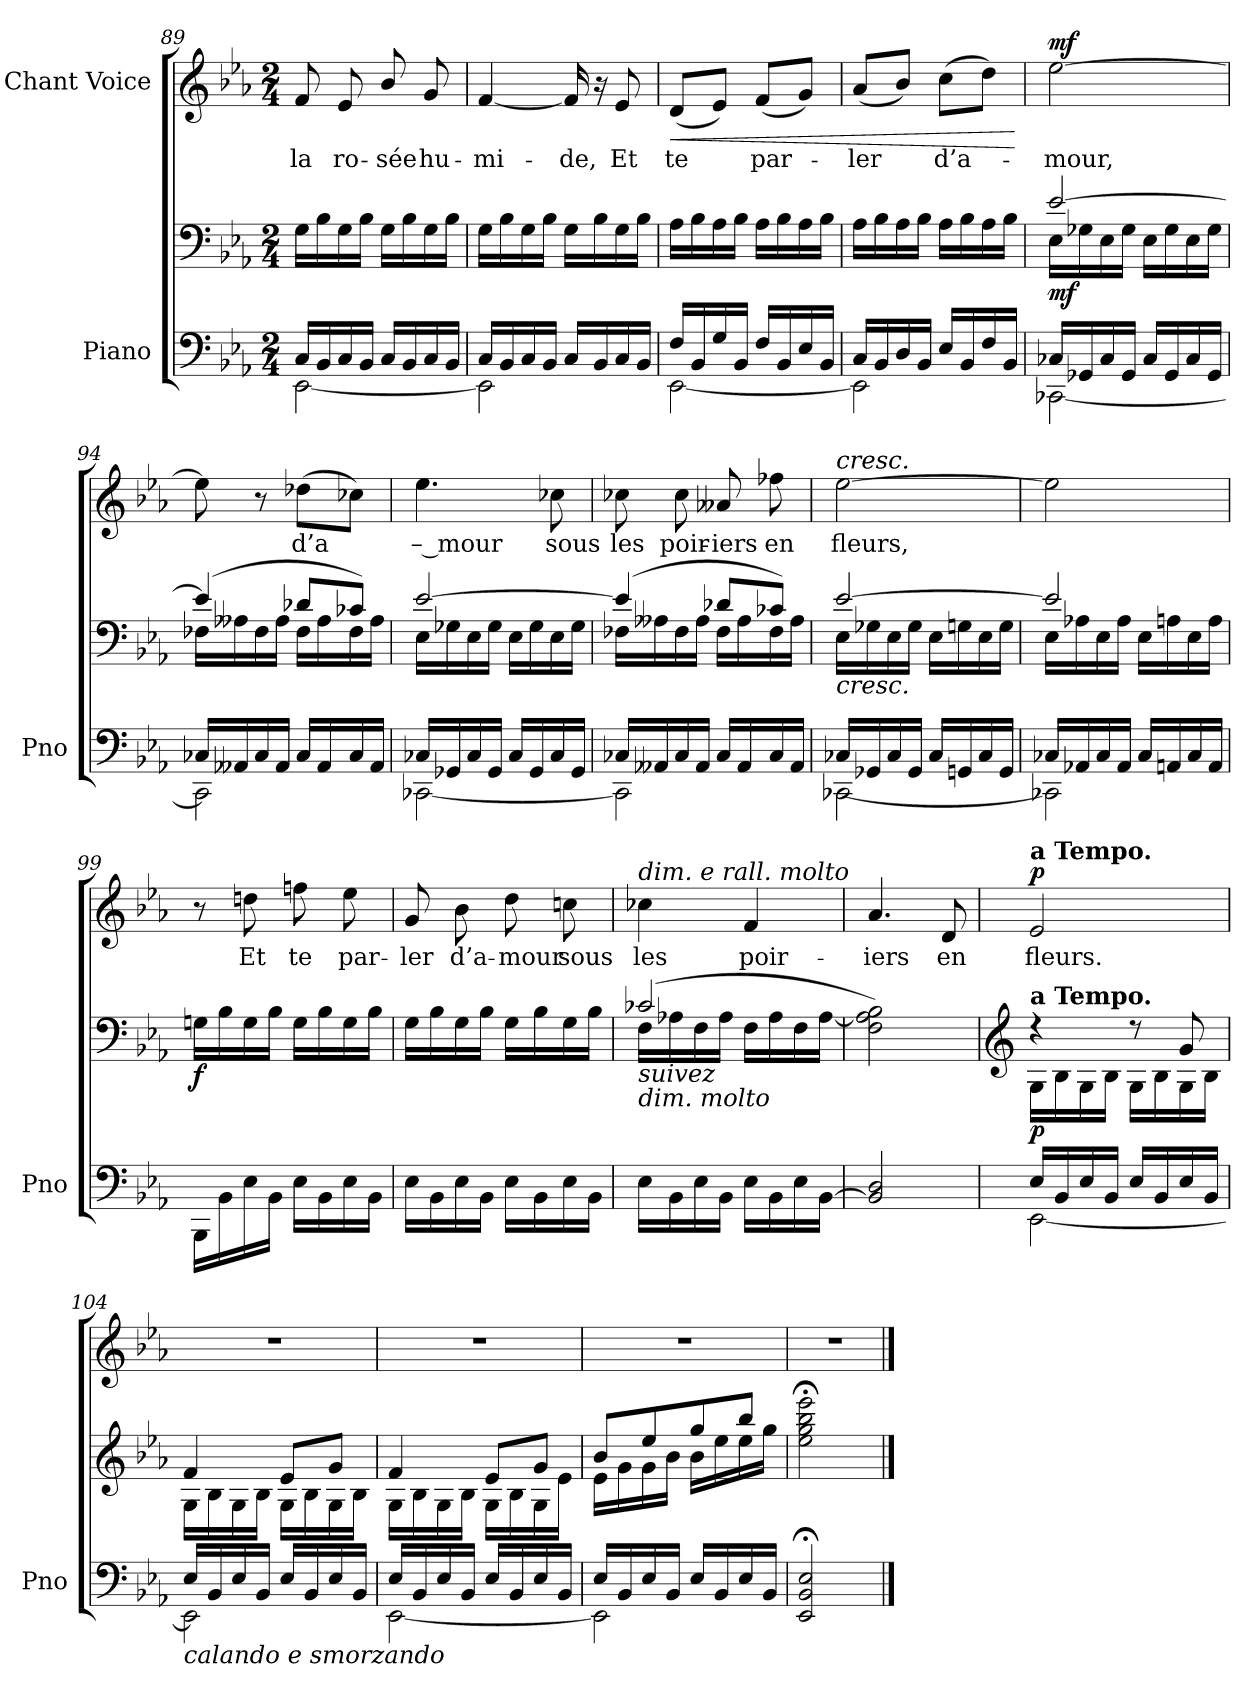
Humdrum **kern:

**kern	**kern	**dynam	**kern	**text	**dynam
*part2	*part2	*part2	*part1	*part1	*part1
*staff3	*staff2	*staff2/3	*staff1	*staff1	*staff1
*I"Piano	*	*	*I"Chant Voice	*	*
*I'Pno	*	*	*	*	*
*clefF4	*clefF4	*	*clefG2	*	*
*k[b-e-a-]	*k[b-e-a-]	*	*k[b-e-a-]	*	*
*M2/4	*M2/4	*	*M2/4	*	*
=89	=89	=89	=89	=89	=89
*^	*	*	*	*	*
!	!	!	!	!	!LO:LY:b	!
16C/LL	[2EE-\	16G\LL	.	8f/	la	.
16BB-/	.	16B-\	.	.	.	.
!	!	!	!	!	!LO:LY:b	!
16C/	.	16G\	.	8e-/	ro-	.
16BB-/JJ	.	16B-\JJ	.	.	.	.
!	!	!	!	!	!LO:LY:b	!
16C/LL	.	16G\LL	.	8b-/	-sée	.
16BB-/	.	16B-\	.	.	.	.
!	!	!	!	!	!LO:LY:b	!
16C/	.	16G\	.	8g/	hu-	.
16BB-/JJ	.	16B-\JJ	.	.	.	.
=90	=90	=90	=90	=90	=90	=90
!	!	!	!	!	!LO:LY:b	!
16C/LL	2EE-\]	16G\LL	.	[4f/	-mi-	.
16BB-/	.	16B-\	.	.	.	.
16C/	.	16G\	.	.	.	.
16BB-/JJ	.	16B-\JJ	.	.	.	.
!	!	!	!	!	!LO:LY:b	!
16C/LL	.	16G\LL	.	16f/]	-de,	.
16BB-/	.	16B-\	.	16r	.	.
!	!	!	!	!	!LO:LY:b	!
16C/	.	16G\	.	8e-/	Et	.
16BB-/JJ	.	16B-\JJ	.	.	.	.
!!LO:LB:g=z
=91	=91	=91	=91	=91	=91	=91
!	!	!	!	!	!LO:LY:b	!LO:HP:b
16F/LL	[2EE-\	16A-\LL	.	(8d/L	te	<
16BB-/	.	16B-\	.	.	.	.
16G/	.	16A-\	.	8e-/J)	.	.
16BB-/JJ	.	16B-\JJ	.	.	.	.
!	!	!	!	!	!LO:LY:b	!
16F/LL	.	16A-\LL	.	(8f/L	par-	.
16BB-/	.	16B-\	.	.	.	.
16E-/	.	16A-\	.	8g/J)	.	.
16BB-/JJ	.	16B-\JJ	.	.	.	.
=92	=92	=92	=92	=92	=92	=92
!	!	!	!	!	!LO:LY:b	!
16C/LL	2EE-\]	16A-\LL	.	(8a-/L	-ler	.
16BB-/	.	16B-\	.	.	.	.
16D/	.	16A-\	.	8b-/J)	.	.
16BB-/JJ	.	16B-\JJ	.	.	.	.
!	!	!	!	!	!LO:LY:b	!
16E-/LL	.	16A-\LL	.	(8cc\L	d’a-	.
16BB-/	.	16B-\	.	.	.	.
16F/	.	16A-\	.	8dd\J)	.	.
16BB-/JJ	.	16B-\JJ	.	.	.	.
*v	*v	*	*	*	*	*
.	.	.	.	.	[
=93	=93	=93	=93	=93	=93
*^	*^	*	*	*	*
!	!	!	!	!LO:DY:b	!	!LO:LY:b	!LO:DY:a
16C-X/LL	[2CC-X\	[2e-/	16E-\LL	mf	[2ee-\	-mour,	mf
16GG-X/	.	.	16G-X\	.	.	.	.
16C-/	.	.	16E-\	.	.	.	.
16GG-/JJ	.	.	16G-\JJ	.	.	.	.
16C-/LL	.	.	16E-\LL	.	.	.	.
16GG-/	.	.	16G-\	.	.	.	.
16C-/	.	.	16E-\	.	.	.	.
16GG-/JJ	.	.	16G-\JJ	.	.	.	.
=94	=94	=94	=94	=94	=94	=94	=94
16C-X/LL	2CC-\]	(4e-/]	16F-X\LL	.	8ee-\]	.	.
16AA--X/	.	.	16A--X\	.	.	.	.
16C-/	.	.	16F-\	.	8r	.	.
16AA--/JJ	.	.	16A--\JJ	.	.	.	.
!	!	!	!	!	!	!LO:LY:b	!
16C-/LL	.	8d-X/L	16F-\LL	.	(8dd-X\L	d’a	.
16AA--/	.	.	16A--\	.	.	.	.
16C-/	.	8c-X/J)	16F-\	.	8cc-X\J)	.	.
16AA--/JJ	.	.	16A--\JJ	.	.	.	.
!!LO:LB:g=z
=95	=95	=95	=95	=95	=95	=95	=95
!	!	!	!	!	!	!LO:LY:b	!
16C-X/LL	[2CC-X\	[2e-/	16E-\LL	.	4.ee-\	– mour	.
16GG-X/	.	.	16G-X\	.	.	.	.
16C-/	.	.	16E-\	.	.	.	.
16GG-/JJ	.	.	16G-\JJ	.	.	.	.
16C-/LL	.	.	16E-\LL	.	.	.	.
16GG-/	.	.	16G-\	.	.	.	.
!	!	!	!	!	!	!LO:LY:b	!
16C-/	.	.	16E-\	.	8cc-X\	sous	.
16GG-/JJ	.	.	16G-\JJ	.	.	.	.
=96	=96	=96	=96	=96	=96	=96	=96
!	!	!	!	!	!	!LO:LY:b	!
16C-X/LL	2CC-\]	(4e-/]	16F-X\LL	.	8cc-X\	les	.
16AA--X/	.	.	16A--X\	.	.	.	.
!	!	!	!	!	!	!LO:LY:b	!
16C-/	.	.	16F-\	.	8cc-\	poir-	.
16AA--/JJ	.	.	16A--\JJ	.	.	.	.
!	!	!	!	!	!	!LO:LY:b	!
16C-/LL	.	8d-X/L	16F-\LL	.	8a--X/	-iers	.
16AA--/	.	.	16A--\	.	.	.	.
!	!	!	!	!	!	!LO:LY:b	!
16C-/	.	8c-X/J)	16F-\	.	8ff-X\	en	.
16AA--/JJ	.	.	16A--\JJ	.	.	.	.
=97	=97	=97	=97	=97	=97	=97	=97
!	!	!	!	!	!LO:TX:a:i:t=cresc.	!	!
!	!	!LO:TX:b:i:t=cresc.	!	!	!	!	!
!	!	!	!	!	!	!LO:LY:b	!
16C-X/LL	[2CC-X\	[2e-/	16E-\LL	.	[2ee-\	fleurs,	.
16GG-X/	.	.	16G-X\	.	.	.	.
16C-/	.	.	16E-\	.	.	.	.
16GG-/JJ	.	.	16G-\JJ	.	.	.	.
16C-/LL	.	.	16E-\LL	.	.	.	.
16GGn/	.	.	16Gn\	.	.	.	.
16C-/	.	.	16E-\	.	.	.	.
16GG/JJ	.	.	16G\JJ	.	.	.	.
!!LO:LB:g=z
=98	=98	=98	=98	=98	=98	=98	=98
16C-X/LL	2CC-X\]	2e-/]	16E-\LL	.	2ee-\]	.	.
16AA-X/	.	.	16A-X\	.	.	.	.
16C-/	.	.	16E-\	.	.	.	.
16AA-/JJ	.	.	16A-\JJ	.	.	.	.
16C-/LL	.	.	16E-\LL	.	.	.	.
16AAn/	.	.	16An\	.	.	.	.
16C-/	.	.	16E-\	.	.	.	.
16AA/JJ	.	.	16A\JJ	.	.	.	.
*v	*v	*	*	*	*	*	*
!!LO:PB:g=z
=99	=99	=99	=99	=99	=99	=99
!	!	!	!LO:DY:b	!	!	!
*	*v	*v	*	*	*	*
16BBB-\LL	16Gn\LL	f	8r	.	.
16BB-\	16B-\	.	.	.	.
!	!	!	!	!LO:LY:b	!
16E-\	16G\	.	8ddn\	Et	.
16BB-\JJ	16B-\JJ	.	.	.	.
!	!	!	!	!LO:LY:b	!
16E-\LL	16G\LL	.	8ffn\	te	.
16BB-\	16B-\	.	.	.	.
!	!	!	!	!LO:LY:b	!
16E-\	16G\	.	8ee-\	par-	.
16BB-\JJ	16B-\JJ	.	.	.	.
=100	=100	=100	=100	=100	=100
!	!	!	!	!LO:LY:b	!
16E-\LL	16G\LL	.	8g/	-ler	.
16BB-\	16B-\	.	.	.	.
!	!	!	!	!LO:LY:b	!
16E-\	16G\	.	8b-\	d’a-	.
16BB-\JJ	16B-\JJ	.	.	.	.
!	!	!	!	!LO:LY:b	!
16E-\LL	16G\LL	.	8dd\	-mour	.
16BB-\	16B-\	.	.	.	.
!	!	!	!	!LO:LY:b	!
16E-\	16G\	.	8ccn\	sous	.
16BB-\JJ	16B-\JJ	.	.	.	.
=101	=101	=101	=101	=101	=101
*	*^	*	*	*	*
!	!	!	!	!LO:TX:a:i:t=dim. e rall. molto	!	!
!	!LO:TX:b:i:t=suivez	!	!	!	!	!
!	!LO:TX:b:i:t=dim. molto	!	!	!	!	!
!	!	!	!	!	!LO:LY:b	!
16E-\LL	(2c-X/	16F\LL	.	4cc-X\	les	.
16BB-\	.	16A-X\	.	.	.	.
16E-\	.	16F\	.	.	.	.
16BB-\JJ	.	16A-\JJ	.	.	.	.
!	!	!	!	!	!LO:LY:b	!
16E-\LL	.	16F\LL	.	4f/	poir-	.
16BB-\	.	16A-\	.	.	.	.
16E-\	.	16F\	.	.	.	.
[<16BB-\JJ	.	[>16A-\JJ	.	.	.	.
=102	=102	=102	=102	=102	=102	=102
!	!	!	!	!	!LO:LY:b	!
*	*v	*v	*	*	*	*
2BB-/] 2D/	2F\ 2A-\] 2B-\)	.	4.a-/	-iers	.
!	!	!	!	!LO:LY:b	!
.	.	.	8d/	en	.
!!LO:LB:g=z
=103	=103	=103	=103	=103	=103
*	*clefG2	*	*	*	*
*^	*^	*	*	*	*
!	!	!	!	!	!LO:TX:a:B:t=a Tempo.	!	!
!	!	!LO:TX:a:B:t=a Tempo.	!	!	!	!	!
!	!	!	!	!LO:DY:b	!	!LO:LY:b	!LO:DY:a
16E-/LL	[2EE-\	4r	16G\LL	p	2e-/	fleurs.	p
16BB-/	.	.	16B-\	.	.	.	.
16E-/	.	.	16G\	.	.	.	.
16BB-/JJ	.	.	16B-\JJ	.	.	.	.
16E-/LL	.	8r	16G\LL	.	.	.	.
16BB-/	.	.	16B-\	.	.	.	.
16E-/	.	8g/	16G\	.	.	.	.
16BB-/JJ	.	.	16B-\JJ	.	.	.	.
!!LO:LB:g=z
=104	=104	=104	=104	=104	=104	=104	=104
!LO:TX:b:i:t=calando e smorzando	!	!	!	!	!	!	!
16E-/LL	2EE-\]	4f/	16G\LL	.	2r	.	.
16BB-/	.	.	16B-\	.	.	.	.
16E-/	.	.	16G\	.	.	.	.
16BB-/JJ	.	.	16B-\JJ	.	.	.	.
16E-/LL	.	8e-/L	16G\LL	.	.	.	.
16BB-/	.	.	16B-\	.	.	.	.
16E-/	.	8g/J	16G\	.	.	.	.
16BB-/JJ	.	.	16B-\JJ	.	.	.	.
=105	=105	=105	=105	=105	=105	=105	=105
16E-/LL	[2EE-\	4f/	16G\LL	.	2r	.	.
16BB-/	.	.	16B-\	.	.	.	.
16E-/	.	.	16G\	.	.	.	.
16BB-/JJ	.	.	16B-\JJ	.	.	.	.
16E-/LL	.	8e-/L	16G\LL	.	.	.	.
16BB-/	.	.	16B-\	.	.	.	.
16E-/	.	8g/J	16G\	.	.	.	.
16BB-/JJ	.	.	16e-\JJ	.	.	.	.
=106	=106	=106	=106	=106	=106	=106	=106
16E-/LL	2EE-\]	8b-/L	16e-\LL	.	2r	.	.
16BB-/	.	.	16g\	.	.	.	.
16E-/	.	8ee-/	16g\	.	.	.	.
16BB-/JJ	.	.	16b-\JJ	.	.	.	.
16E-/LL	.	8gg/	16b-\LL	.	.	.	.
16BB-/	.	.	16ee-\	.	.	.	.
16E-/	.	8bb-/J	16ee-\	.	.	.	.
16BB-/JJ	.	.	16gg\JJ	.	.	.	.
*v	*v	*	*	*	*	*	*
*	*v	*v	*	*	*	*
=107	=107	=107	=107	=107	=107
2EE-/;< 2BB-/;< 2E-/;<	2ee-\; 2gg\; 2bb-\; 2eee-\;	.	2r	.	.
==	==	==	==	==	==
*-	*-	*-	*-	*-	*-
